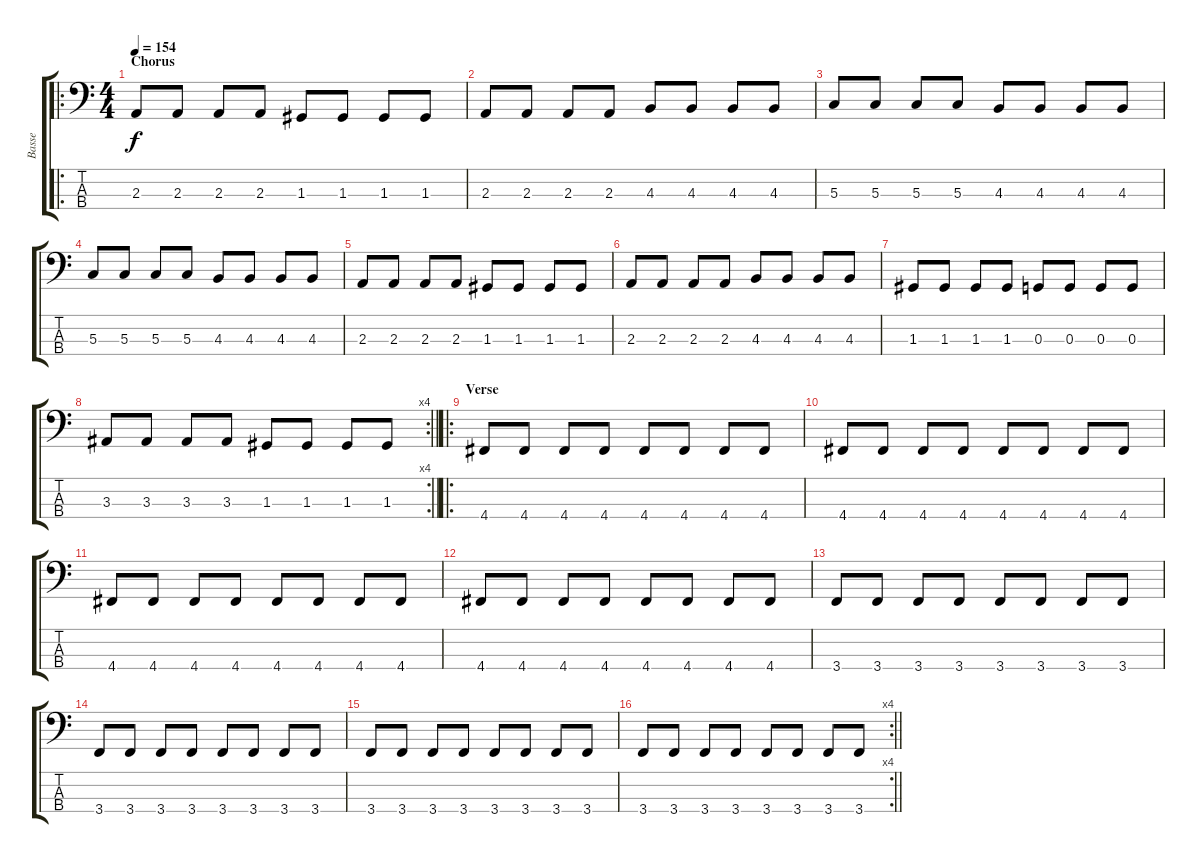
\track ("Basse" "Basse") {instrument electricbassfinger}
\staff {score tabs}
\tuning (F2 C2 G1 D1) {hide}
\ro
\ts (4 4)
\section ("" "Chorus")
\tempo 154
\clef f4
\ks c
2.3.8{dy f} 2.3.8 2.3.8 2.3.8 1.3.8 1.3.8 1.3.8 1.3.8 |
2.3.8 2.3.8 2.3.8 2.3.8 4.3.8 4.3.8 4.3.8 4.3.8 |
5.3.8 5.3.8 5.3.8 5.3.8 4.3.8 4.3.8 4.3.8 4.3.8 |
5.3.8 5.3.8 5.3.8 5.3.8 4.3.8 4.3.8 4.3.8 4.3.8 |
2.3.8 2.3.8 2.3.8 2.3.8 1.3.8 1.3.8 1.3.8 1.3.8 |
2.3.8 2.3.8 2.3.8 2.3.8 4.3.8 4.3.8 4.3.8 4.3.8 |
1.3.8 1.3.8 1.3.8 1.3.8 0.3.8 0.3.8 0.3.8 0.3.8 |
\rc 4
\barLineRight lightlight
3.3.8 3.3.8 3.3.8 3.3.8 1.3.8 1.3.8 1.3.8 1.3.8 |
\ro
\section ("" "Verse")
4.4.8 4.4.8 4.4.8 4.4.8 4.4.8 4.4.8 4.4.8 4.4.8 |
4.4.8 4.4.8 4.4.8 4.4.8 4.4.8 4.4.8 4.4.8 4.4.8 |
4.4.8 4.4.8 4.4.8 4.4.8 4.4.8 4.4.8 4.4.8 4.4.8 |
4.4.8 4.4.8 4.4.8 4.4.8 4.4.8 4.4.8 4.4.8 4.4.8 |
3.4.8 3.4.8 3.4.8 3.4.8 3.4.8 3.4.8 3.4.8 3.4.8 |
3.4.8 3.4.8 3.4.8 3.4.8 3.4.8 3.4.8 3.4.8 3.4.8 |
3.4.8 3.4.8 3.4.8 3.4.8 3.4.8 3.4.8 3.4.8 3.4.8 |
\rc 4
\barLineRight lightlight
3.4.8 3.4.8 3.4.8 3.4.8 3.4.8 3.4.8 3.4.8 3.4.8
